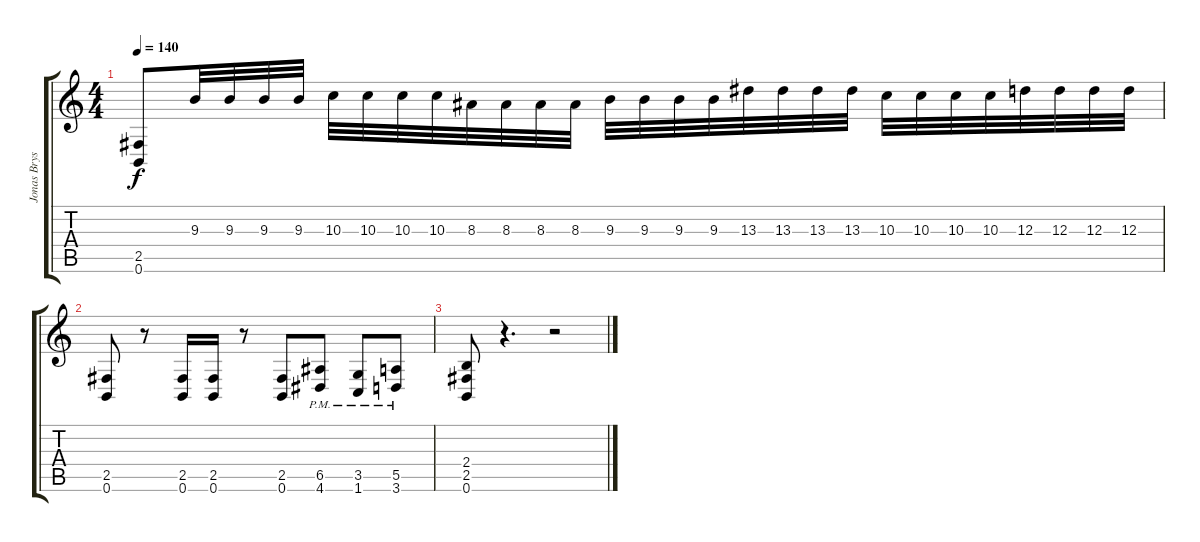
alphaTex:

\track ("Jonas Bryssling" "Jonas Brys") {instrument distortionguitar}
\staff {score tabs}
\tuning (B3 Gb3 D3 A2 E2 B1) {hide}
\ts (4 4)
\tempo 140
\clef g2
\ks c
(2.5 0.6).8{dy f} 9.3.32 9.3.32 9.3.32 9.3.32 10.3.32 10.3.32 10.3.32 10.3.32 8.3.32 8.3.32 8.3.32 8.3.32 9.3.32 9.3.32 9.3.32 9.3.32 13.3.32 13.3.32 13.3.32 13.3.32 10.3.32 10.3.32 10.3.32 10.3.32 12.3.32 12.3.32 12.3.32 12.3.32 |
(2.5 0.6).8 r.8 (2.5 0.6).16 (2.5 0.6).16 r.8 (2.5 0.6).8 (6.5{pm} 4.6{pm}).8 (3.5{pm} 1.6{pm}).8 (5.5{pm} 3.6{pm}).8 |
(2.4 2.5 0.6).8 r.4{d} r.2
